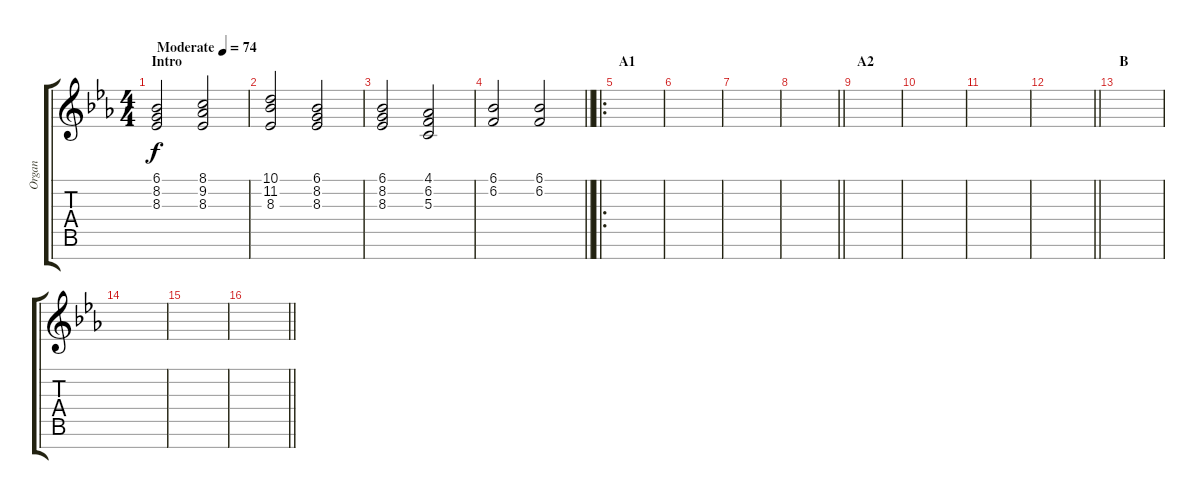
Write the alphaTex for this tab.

\track ("Organ" "Organ") {instrument drawbarorgan}
\staff {score tabs}
\tuning (E4 B3 G3 D3 A2 E2 B1) {hide}
\ts (4 4)
\section ("" "Intro")
\tempo (74 "Moderate")
\clef g2
\ks eb
(6.1 8.2 8.3).2{dy f instrument drawbarorgan} (8.1 9.2 8.3).2 |
(10.1 11.2 8.3).2 (6.1 8.2 8.3).2 |
(6.1 8.2 8.3).2 (4.1 6.2 5.3).2 |
\barLineRight lightlight
(6.1 6.2).2 (6.1 6.2).2 |
\ro
\section ("" "A1")
|
|
|
\barLineRight lightlight
|
\section ("" "A2")
|
|
|
\barLineRight lightlight
|
\section ("" "B")
|
|
|
\barLineRight lightlight
